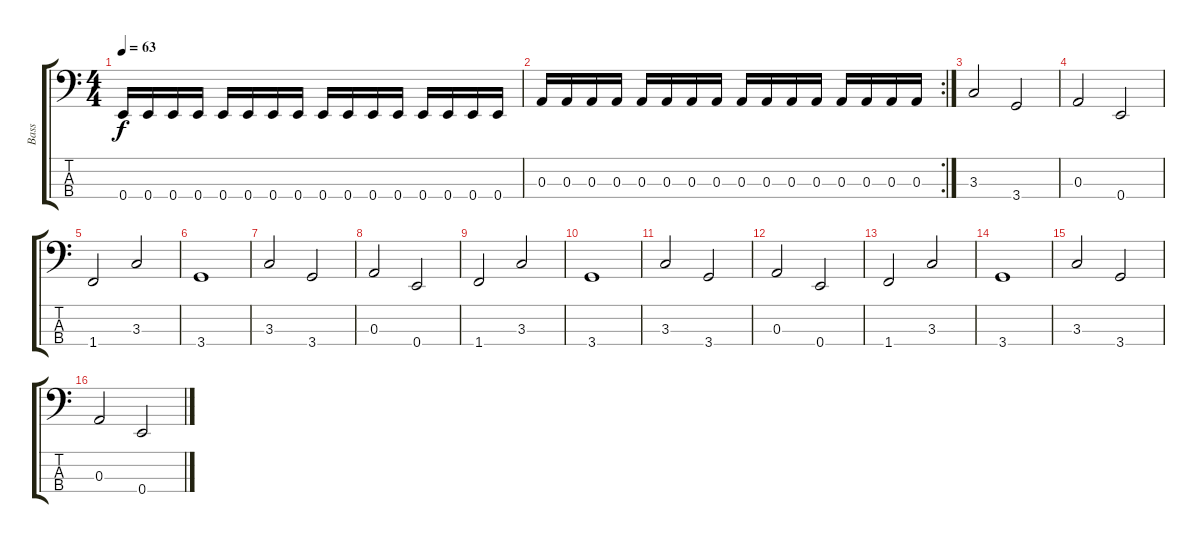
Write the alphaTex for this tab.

\track ("Bass" "Bass") {instrument electricbassfinger}
\staff {score tabs}
\tuning (G2 D2 A1 E1) {hide}
\ts (4 4)
\tempo 63
\clef f4
\ks c
0.4.16{dy f} 0.4.16 0.4.16 0.4.16 0.4.16 0.4.16 0.4.16 0.4.16 0.4.16 0.4.16 0.4.16 0.4.16 0.4.16 0.4.16 0.4.16 0.4.16 |
\rc 2
0.3.16 0.3.16 0.3.16 0.3.16 0.3.16 0.3.16 0.3.16 0.3.16 0.3.16 0.3.16 0.3.16 0.3.16 0.3.16 0.3.16 0.3.16 0.3.16 |
3.3.2 3.4.2 |
0.3.2 0.4.2 |
1.4.2 3.3.2 |
3.4.1 |
3.3.2 3.4.2 |
0.3.2 0.4.2 |
1.4.2 3.3.2 |
3.4.1 |
3.3.2 3.4.2 |
0.3.2 0.4.2 |
1.4.2 3.3.2 |
3.4.1 |
3.3.2 3.4.2 |
0.3.2 0.4.2
